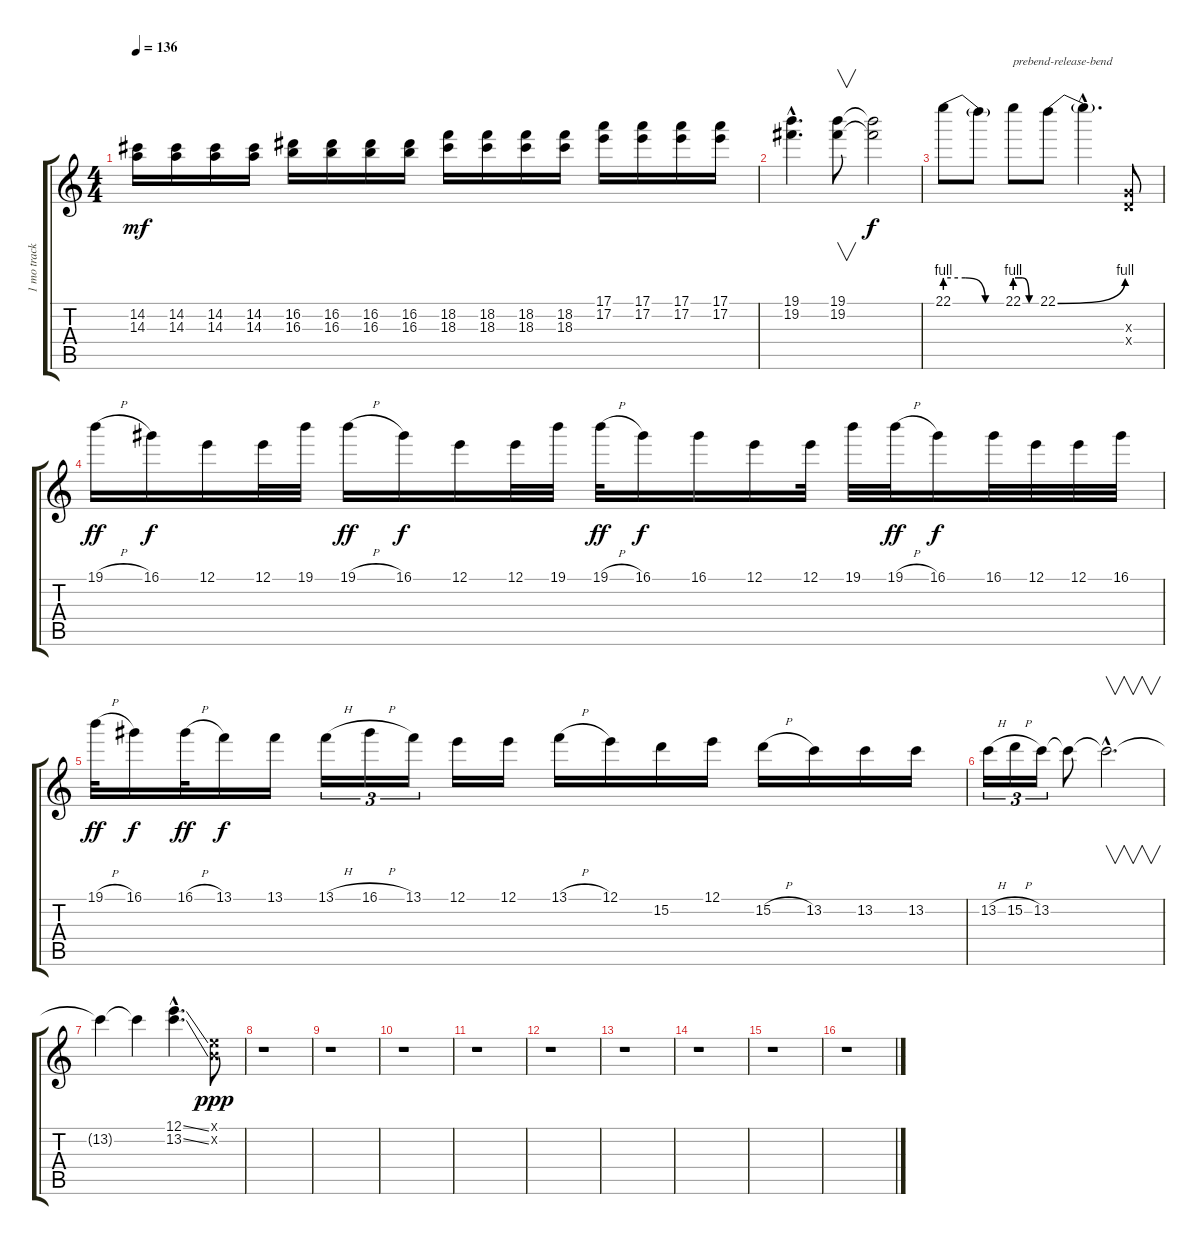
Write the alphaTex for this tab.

\track ("1 mo track 4 the awesome solo" "1 mo track") {instrument distortionguitar}
\staff {score tabs}
\tuning (E4 B3 G3 D3 A2 E2) {hide}
\ts (4 4)
\tempo 136
\clef g2
\ks c
(14.2 14.3).16{dy mf} (14.2 14.3).16 (14.2 14.3).16 (14.2 14.3).16 (16.2 16.3).16 (16.2 16.3).16 (16.2 16.3).16 (16.2 16.3).16 (18.2 18.3).16 (18.2 18.3).16 (18.2 18.3).16 (18.2 18.3).16 (17.1 17.2).16 (17.1 17.2).16 (17.1 17.2).16 (17.1 17.2).16 |
(19.1{hac} 19.2{hac}).4{d} (19.1 19.2).8{v} (19.1{t} 19.2{t}).2{dy f} |
22.1{be (custom 0 4 20 4 40 0 60 0)}.8 22.1{t}.8 22.1{be (custom 0 4 20 4 40 0 60 0)}.8{txt "prebend-release-bend"} 22.1{be (bend 0 0 60 4)}.8 22.1{hac t}.4{d} (0.3{x} 0.4{x}).8 |
19.1{h}.16{dy ff} 16.1.16{dy f} 12.1.16 12.1.32 19.1.32 19.1{h}.16{dy ff} 16.1.16{dy f} 12.1.16 12.1.32 19.1.32 19.1{h}.32{dy ff} 16.1.16{dy f} 16.1.16 12.1.16 12.1.32 19.1.32 19.1{h}.32{dy ff} 16.1.16{dy f} 16.1.32 12.1.32 12.1.32 16.1.32 |
19.1{h}.32{dy ff} 16.1.16{dy f} 16.1{h}.32{dy ff} 13.1.16{dy f} 13.1.16 13.1{h}.16{tu (3 2)} 16.1{h}.16{tu (3 2)} 13.1.16{tu (3 2)} 12.1.16 12.1.16 13.1{h}.16 12.1.16 15.2.16 12.1.16 15.2{h}.16 13.2.16 13.2.16 13.2.16 |
13.2{h}.16{tu (3 2)} 15.2{h}.16{tu (3 2)} 13.2.16{tu (3 2)} 13.2{t}.8 13.2{hac t}.2{v d} |
13.2{t}.4 13.2{t}.4 (12.1{ss hac} 13.2{ss hac}).4{d} (0.1{x} 0.2{x}).8{dy ppp} |
r.1{volume 12} |
r.1 |
r.1 |
r.1 |
r.1 |
r.1 |
r.1 |
r.1 |
r.1
